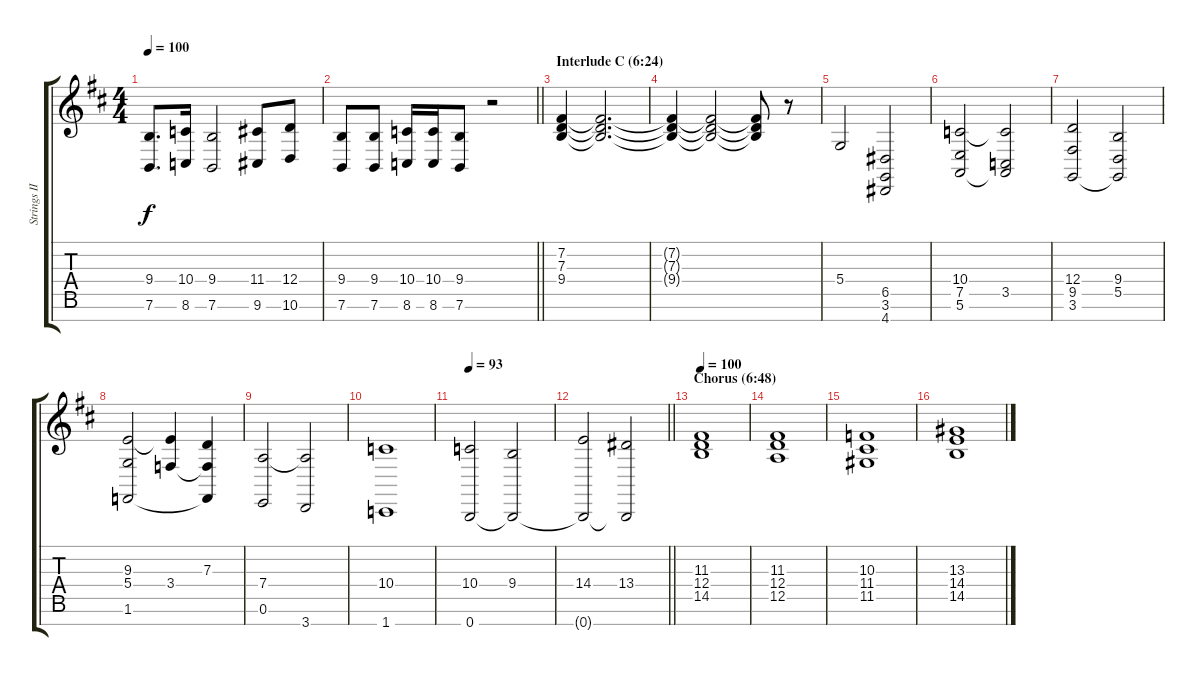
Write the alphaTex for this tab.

\track ("Strings II" "Strings II") {instrument pizzicatostrings}
\staff {score tabs}
\tuning (E4 B3 G3 D3 A2 E2 B1) {hide}
\ts (4 4)
\tempo 100
\clef g2
\ks bminor
(9.4 7.6).8{d dy f volume 8} (10.4 8.6).16 (9.4 7.6).2 (11.4 9.6).8 (12.4 10.6).8 |
\barLineRight lightlight
(9.4 7.6).8 (9.4 7.6).8 (10.4 8.6).16 (10.4 8.6).16 (9.4 7.6).8 r.2 |
\section ("" "Interlude C (6:24)")
(7.2 7.3 9.4).4{volume 4} (7.2{t} 7.3{t} 9.4{t}).2{d volume 6} |
(7.2{t} 7.3{t} 9.4{t}).4{volume 2} (7.2{t} 7.3{t} 9.4{t}).2 (7.2{t} 7.3{t} 9.4{t}).8 r.8 |
5.4.2{volume 13 instrument stringensemble2} (6.5 3.6 4.7).2 |
(10.4 7.5 5.6).2 (10.4{t} 3.5 5.6{t}).2 |
(12.4 9.5 3.6).2 (9.4 5.5 3.6{t}).2 |
(9.3 5.4 1.6).2 (9.3{t} 3.4).4 (7.3 3.4{t} 1.6{t}).4 |
(7.4 0.6).2 (7.4{t} 3.7).2 |
(10.4 1.7).1 |
\tempo 93
(10.4 0.7).2 (9.4 0.7{t}).2 |
\barLineRight lightlight
(14.4 0.7{t}).2 (13.4 0.7{t}).2 |
\section ("" "Chorus (6:48)")
\tempo 100
(11.3 12.4 14.5).1{volume 8} |
(11.3 12.4 12.5).1 |
(10.3 11.4 11.5).1 |
(13.3 14.4 14.5).1
